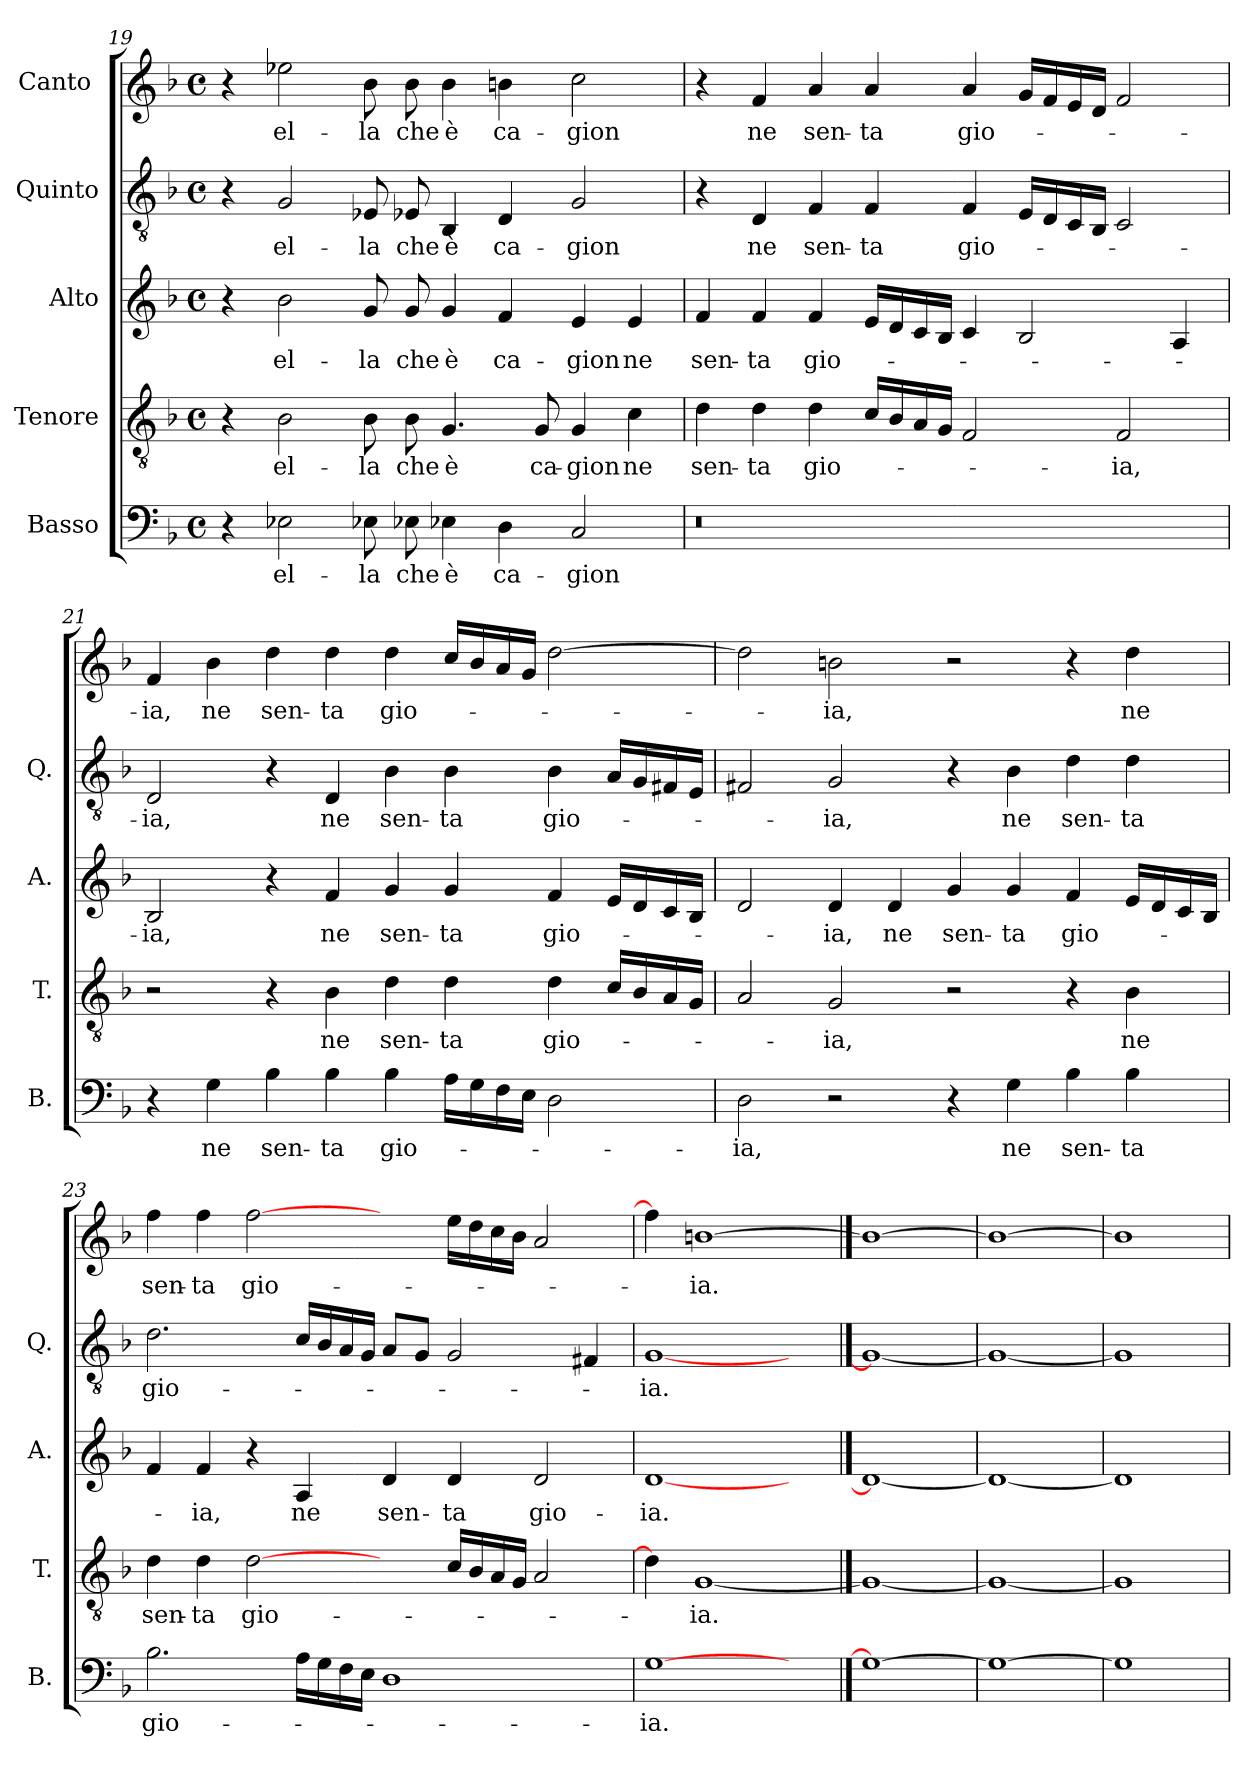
**kern	**text	**kern	**text	**kern	**text	**kern	**text	**kern	**text
*part5	*part5	*part4	*part4	*part3	*part3	*part2	*part2	*part1	*part1
*staff5	*staff5	*staff4	*staff4	*staff3	*staff3	*staff2	*staff2	*staff1	*staff1
*I"Basso	*	*I"Tenore	*	*I"Alto	*	*I"Quinto	*	*I"Canto 	*
*I'B.	*	*I'T.	*	*I'A.	*	*I'Q.	*	*	*
*clefF4	*	*clefGv2	*	*clefG2	*	*clefGv2	*	*clefG2	*
*k[b-]	*	*k[b-]	*	*k[b-]	*	*k[b-]	*	*k[b-]	*
*F:	*	*F:	*	*F:	*	*F:	*	*F:	*
*M4/4	*	*M4/4	*	*M4/4	*	*M4/4	*	*M4/4	*
*met(c)	*	*met(c)	*	*met(c)	*	*met(c)	*	*met(c)	*
=19	=19	=19	=19	=19	=19	=19	=19	=19	=19
4r	.	4r	.	4r	.	4r	.	4r	.
2E-X\	el-	2B-\	el-	2b-\	el-	2G/	el-	2ee-X\	el-
8E-X\	-la	8B-\	-la	8g/	-la	8E-X/	-la	8b-\	-la
8E-X\	che	8B-\	che	8g/	che	8E-X/	che	8b-\	che
4E-X\	è	4.G/	è	4g/	è	4BB-/	è	4b-\	è
4D\	ca-	.	.	4f/	ca-	4D/	ca-	4bn\	ca-
.	.	8G/	ca-	.	.	.	.	.	.
2C/	-gion	4G/	-gion	4e/	-gion	2G/	-gion	2cc\	-gion
.	.	4c\	ne	4e/	ne	.	.	.	.
=20	=20	=20	=20	=20	=20	=20	=20	=20	=20
!LO:N:vis=0	!	!	!	!	!	!	!	!	!
1r	.	4d\	sen-	4f/	sen-	4r	.	4r	.
.	.	4d\	-ta	4f/	-ta	4D/	ne	4f/	ne
.	.	4d\	gio-	4f/	gio-	4F/	sen-	4a/	sen-
.	.	16c/LL	.	16e/LL	.	4F/	-ta	4a/	-ta
.	.	16B-/	.	16d/	.	.	.	.	.
.	.	16A/	.	16c/	.	.	.	.	.
.	.	16G/JJ	.	16B-/JJ	.	.	.	.	.
1ryy	.	2F/	.	4c/	.	4F/	gio-	4a/	gio-
.	.	.	.	2B-/	.	16E/LL	.	16g/LL	.
.	.	.	.	.	.	16D/	.	16f/	.
.	.	.	.	.	.	16C/	.	16e/	.
.	.	.	.	.	.	16BB-/JJ	.	16d/JJ	.
.	.	2F/	-ia,	.	.	2C/	.	2f/	.
.	.	.	.	4A/	.	.	.	.	.
=21	=21	=21	=21	=21	=21	=21	=21	=21	=21
4r	.	2r	.	2B-/	-ia,	2D/	-ia,	4f/	-ia,
4G\	ne	.	.	.	.	.	.	4b-\	ne
4B-\	sen-	4r	.	4r	.	4r	.	4dd\	sen-
4B-\	-ta	4B-\	ne	4f/	ne	4D/	ne	4dd\	-ta
4B-\	gio-	4d\	sen-	4g/	sen-	4B-\	sen-	4dd\	gio-
16A\LL	.	4d\	-ta	4g/	-ta	4B-\	-ta	16cc/LL	.
16G\	.	.	.	.	.	.	.	16b-/	.
16F\	.	.	.	.	.	.	.	16a/	.
16E\JJ	.	.	.	.	.	.	.	16g/JJ	.
2D\	.	4d\	gio-	4f/	gio-	4B-\	gio-	[2dd\	.
.	.	16c/LL	.	16e/LL	.	16A/LL	.	.	.
.	.	16B-/	.	16d/	.	16G/	.	.	.
.	.	16A/	.	16c/	.	16F#X/	.	.	.
.	.	16G/JJ	.	16B-/JJ	.	16E/JJ	.	.	.
=22	=22	=22	=22	=22	=22	=22	=22	=22	=22
2D\	-ia,	2A/	.	2d/	.	2F#X/	.	2dd\]	.
2r	.	2G/	-ia,	4d/	-ia,	2G/	-ia,	2bn\	-ia,
.	.	.	.	4d/	ne	.	.	.	.
4r	.	2r	.	4g/	sen-	4r	.	2r	.
4G\	ne	.	.	4g/	-ta	4B-\	ne	.	.
4B-\	sen-	4r	.	4f/	gio-	4d\	sen-	4r	.
4B-\	-ta	4B-\	ne	16e/LL	.	4d\	-ta	4dd\	ne
.	.	.	.	16d/	.	.	.	.	.
.	.	.	.	16c/	.	.	.	.	.
.	.	.	.	16B-/JJ	.	.	.	.	.
=23	=23	=23	=23	=23	=23	=23	=23	=23	=23
2.B-\	gio-	4d\	sen-	4f/	.	2.d\	gio-	4ff\	sen-
.	.	4d\	-ta	4f/	-ia,	.	.	4ff\	-ta
.	.	[2d\	gio-	4r	.	.	.	[2ff\	gio-
16A\LL	.	.	.	4A/	ne	16c/LL	.	.	.
16G\	.	.	.	.	.	16B-/	.	.	.
16F\	.	.	.	.	.	16A/	.	.	.
16E\JJ	.	.	.	.	.	16G/JJ	.	.	.
1D\	.	4ryy	.	4d/	sen-	8A/L	.	4ryy	.
.	.	.	.	.	.	8G/J	.	.	.
.	.	16c/LL	.	4d/	-ta	2G/	.	16ee\LL	.
.	.	16B-/	.	.	.	.	.	16dd\	.
.	.	16A/	.	.	.	.	.	16cc\	.
.	.	16G/JJ	.	.	.	.	.	16b-\JJ	.
.	.	2A/	.	2d/	gio-	.	.	2a/	.
.	.	.	.	.	.	4F#X/	.	.	.
=24	=24	=24	=24	=24	=24	=24	=24	=24	=24
[1G\	-ia.	4d\]	.	[1d/	-ia.	[1G/	-ia.	4ff\]	.
.	.	[1G/	-ia.	.	.	.	.	[1bn\	-ia.
4ryy	.	.	.	4ryy	.	4ryy	.	.	.
==25	==25	==25	==25	==25	==25	==25	==25	==25	==25
1G\_	.	1G/_	.	1d/_	.	1G/_	.	1b\_	.
=26	=26	=26	=26	=26	=26	=26	=26	=26	=26
1G\_	.	1G/_	.	1d/_	.	1G/_	.	1b\_	.
=27	=27	=27	=27	=27	=27	=27	=27	=27	=27
1G\]	.	1G/]	.	1d/]	.	1G/]	.	1b\]	.
=	=	=	=	=	=	=	=	=	=
*-	*-	*-	*-	*-	*-	*-	*-	*-	*-
